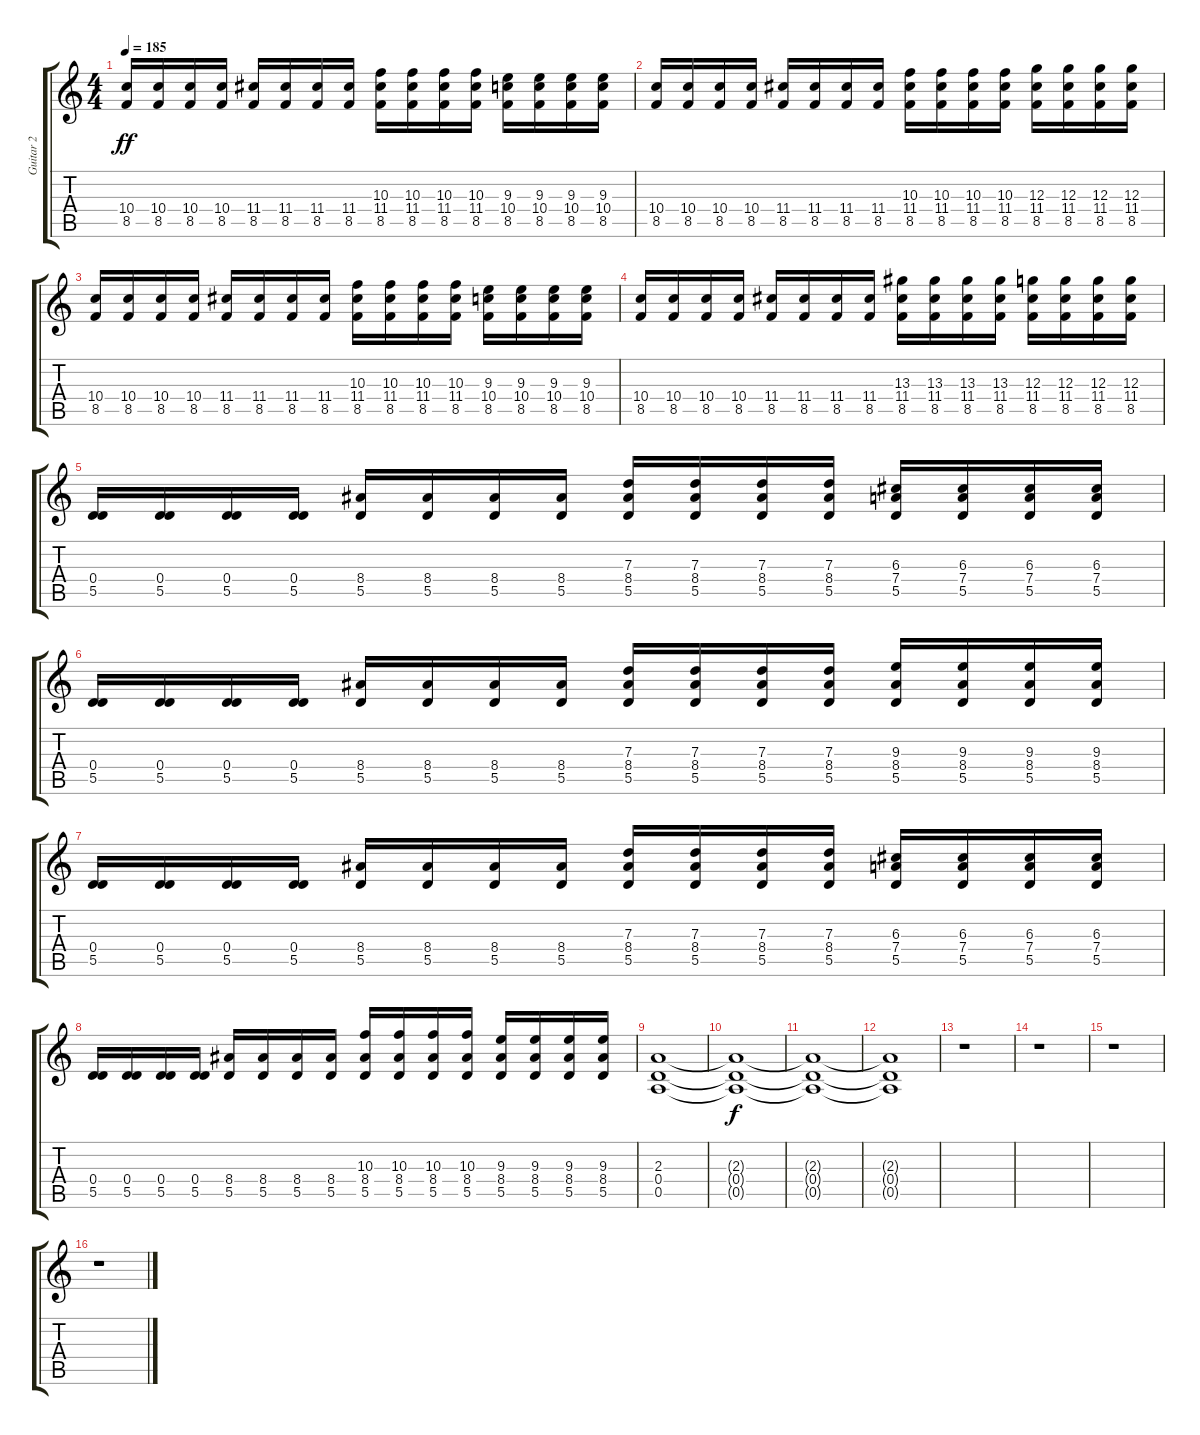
\track ("Guitar 2" "Guitar 2") {instrument distortionguitar}
\staff {score tabs}
\tuning (E4 B3 G3 D3 A2 E2) {hide}
\ts (4 4)
\tempo 185
\clef g2
\ks c
(10.4 8.5).16{dy ff} (10.4 8.5).16 (10.4 8.5).16 (10.4 8.5).16 (11.4 8.5).16 (11.4 8.5).16 (11.4 8.5).16 (11.4 8.5).16 (10.3 11.4 8.5).16 (10.3 11.4 8.5).16 (10.3 11.4 8.5).16 (10.3 11.4 8.5).16 (9.3 10.4 8.5).16 (9.3 10.4 8.5).16 (9.3 10.4 8.5).16 (9.3 10.4 8.5).16 |
(10.4 8.5).16 (10.4 8.5).16 (10.4 8.5).16 (10.4 8.5).16 (11.4 8.5).16 (11.4 8.5).16 (11.4 8.5).16 (11.4 8.5).16 (10.3 11.4 8.5).16 (10.3 11.4 8.5).16 (10.3 11.4 8.5).16 (10.3 11.4 8.5).16 (12.3 11.4 8.5).16 (12.3 11.4 8.5).16 (12.3 11.4 8.5).16 (12.3 11.4 8.5).16 |
(10.4 8.5).16 (10.4 8.5).16 (10.4 8.5).16 (10.4 8.5).16 (11.4 8.5).16 (11.4 8.5).16 (11.4 8.5).16 (11.4 8.5).16 (10.3 11.4 8.5).16 (10.3 11.4 8.5).16 (10.3 11.4 8.5).16 (10.3 11.4 8.5).16 (9.3 10.4 8.5).16 (9.3 10.4 8.5).16 (9.3 10.4 8.5).16 (9.3 10.4 8.5).16 |
(10.4 8.5).16 (10.4 8.5).16 (10.4 8.5).16 (10.4 8.5).16 (11.4 8.5).16 (11.4 8.5).16 (11.4 8.5).16 (11.4 8.5).16 (13.3 11.4 8.5).16 (13.3 11.4 8.5).16 (13.3 11.4 8.5).16 (13.3 11.4 8.5).16 (12.3 11.4 8.5).16 (12.3 11.4 8.5).16 (12.3 11.4 8.5).16 (12.3 11.4 8.5).16 |
(0.4 5.5).16 (0.4 5.5).16 (0.4 5.5).16 (0.4 5.5).16 (8.4 5.5).16 (8.4 5.5).16 (8.4 5.5).16 (8.4 5.5).16 (7.3 8.4 5.5).16 (7.3 8.4 5.5).16 (7.3 8.4 5.5).16 (7.3 8.4 5.5).16 (6.3 7.4 5.5).16 (6.3 7.4 5.5).16 (6.3 7.4 5.5).16 (6.3 7.4 5.5).16 |
(0.4 5.5).16 (0.4 5.5).16 (0.4 5.5).16 (0.4 5.5).16 (8.4 5.5).16 (8.4 5.5).16 (8.4 5.5).16 (8.4 5.5).16 (7.3 8.4 5.5).16 (7.3 8.4 5.5).16 (7.3 8.4 5.5).16 (7.3 8.4 5.5).16 (9.3 8.4 5.5).16 (9.3 8.4 5.5).16 (9.3 8.4 5.5).16 (9.3 8.4 5.5).16 |
(0.4 5.5).16 (0.4 5.5).16 (0.4 5.5).16 (0.4 5.5).16 (8.4 5.5).16 (8.4 5.5).16 (8.4 5.5).16 (8.4 5.5).16 (7.3 8.4 5.5).16 (7.3 8.4 5.5).16 (7.3 8.4 5.5).16 (7.3 8.4 5.5).16 (6.3 7.4 5.5).16 (6.3 7.4 5.5).16 (6.3 7.4 5.5).16 (6.3 7.4 5.5).16 |
(0.4 5.5).16 (0.4 5.5).16 (0.4 5.5).16 (0.4 5.5).16 (8.4 5.5).16 (8.4 5.5).16 (8.4 5.5).16 (8.4 5.5).16 (10.3 8.4 5.5).16 (10.3 8.4 5.5).16 (10.3 8.4 5.5).16 (10.3 8.4 5.5).16 (9.3 8.4 5.5).16 (9.3 8.4 5.5).16 (9.3 8.4 5.5).16 (9.3 8.4 5.5).16 |
(2.3 0.4 0.5).1 |
(2.3{t} 0.4{t} 0.5{t}).1{dy f} |
(2.3{t} 0.4{t} 0.5{t}).1 |
(2.3{t} 0.4{t} 0.5{t}).1 |
r.1 |
r.1 |
r.1 |
r.1
